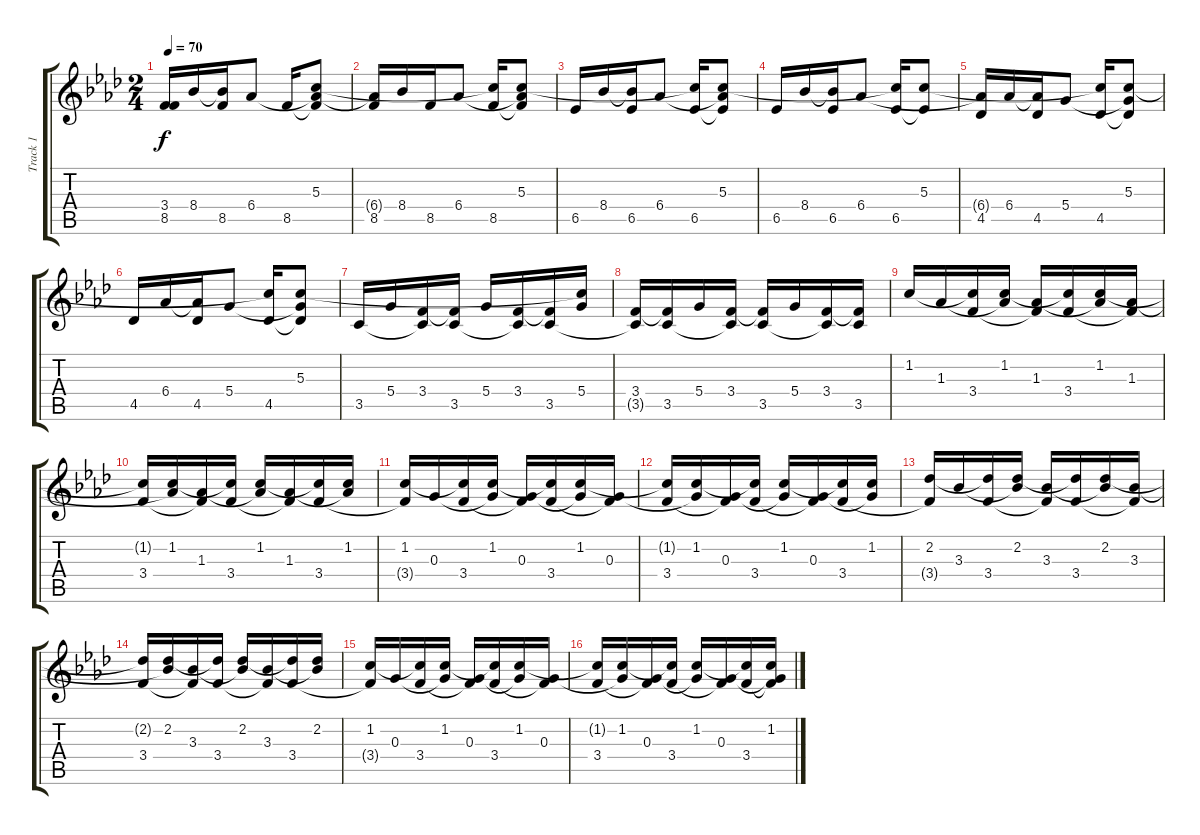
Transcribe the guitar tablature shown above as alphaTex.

\track ("Track 1" "Track 1") {instrument acousticguitarsteel}
\staff {score tabs}
\tuning (E4 B3 G3 D3 A2 E2) {hide}
\ts (2 4)
\tempo 70
\clef g2
\ks fminor
(3.4{t} 8.5).16{dy f} 8.4.16 (8.4{t} 8.5).16 6.4.8 8.5.16 (5.3 6.4{t} 8.5{t}).8 |
(6.4{t} 8.5).16 8.4.16 8.5.16 6.4.8 (5.3{t} 8.5).16 (5.3 6.4{t} 8.5{t}).8 |
6.5.16 8.4.16 (8.4{t} 6.5).16 6.4.8 (5.3{t} 6.5).16 (5.3 6.4{t} 6.5{t}).8 |
6.5.16 8.4.16 (8.4{t} 6.5).16 6.4.8 (5.3{t} 6.5).16 (5.3 6.5{t}).8 |
(6.4{t} 4.5).16 6.4.16 (6.4{t} 4.5).16 5.4.8 (5.3{t} 4.5).16 (5.3 5.4{t} 4.5{t}).8 |
4.5.16 6.4.16 (6.4{t} 4.5).16 5.4.8 (5.3{t} 4.5).16 (5.3 5.4{t} 4.5{t}).8 |
3.5.16 5.4.16 (3.4 3.5{t}).16 (3.4{t} 3.5).16 5.4.16 (3.4 3.5{t}).16 (3.4{t} 3.5).16 (5.3{t} 5.4).16 |
(3.4 3.5{t}).16 (3.4{t} 3.5).16 5.4.16 (3.4 3.5{t}).16 (3.4{t} 3.5).16 5.4.16 (3.4 3.5{t}).16 (3.4{t} 3.5).16 |
1.2.16 1.3.16 (1.2{t} 3.4).16 (1.2 1.3{t}).16 (1.3 3.4{t}).16 (1.2{t} 3.4).16 (1.2 1.3{t}).16 (1.3 3.4{t}).16 |
(1.2{t} 3.4).16 (1.2 1.3{t}).16 (1.3 3.4{t}).16 (1.2{t} 3.4).16 (1.2 1.3{t}).16 (1.3 3.4{t}).16 (1.2{t} 3.4).16 (1.2 1.3{t}).16 |
(1.2 3.4{t}).16 0.3.16 (1.2{t} 3.4).16 (1.2 0.3{t}).16 (0.3 3.4{t}).16 (1.2{t} 3.4).16 (1.2 0.3{t}).16 (0.3 3.4{t}).16 |
(1.2{t} 3.4).16 (1.2 0.3{t}).16 (0.3 3.4{t}).16 (1.2{t} 3.4).16 (1.2 0.3{t}).16 (0.3 3.4{t}).16 (1.2{t} 3.4).16 (1.2 0.3{t}).16 |
(2.2 3.4{t}).16 3.3.16 (2.2{t} 3.4).16 (2.2 3.3{t}).16 (3.3 3.4{t}).16 (2.2{t} 3.4).16 (2.2 3.3{t}).16 (3.3 3.4{t}).16 |
(2.2{t} 3.4).16 (2.2 3.3{t}).16 (3.3 3.4{t}).16 (2.2{t} 3.4).16 (2.2 3.3{t}).16 (3.3 3.4{t}).16 (2.2{t} 3.4).16 (2.2 3.3{t}).16 |
(1.2 3.4{t}).16 0.3.16 (1.2{t} 3.4).16 (1.2 0.3{t}).16 (0.3 3.4{t}).16 (1.2{t} 3.4).16 (1.2 0.3{t}).16 (0.3 3.4{t}).16 |
(1.2{t} 3.4).16 (1.2 0.3{t}).16 (0.3 3.4{t}).16 (1.2{t} 3.4).16 (1.2 0.3{t}).16 (0.3 3.4{t}).16 (1.2{t} 3.4).16 (1.2 0.3{t} 3.4{t}).16
